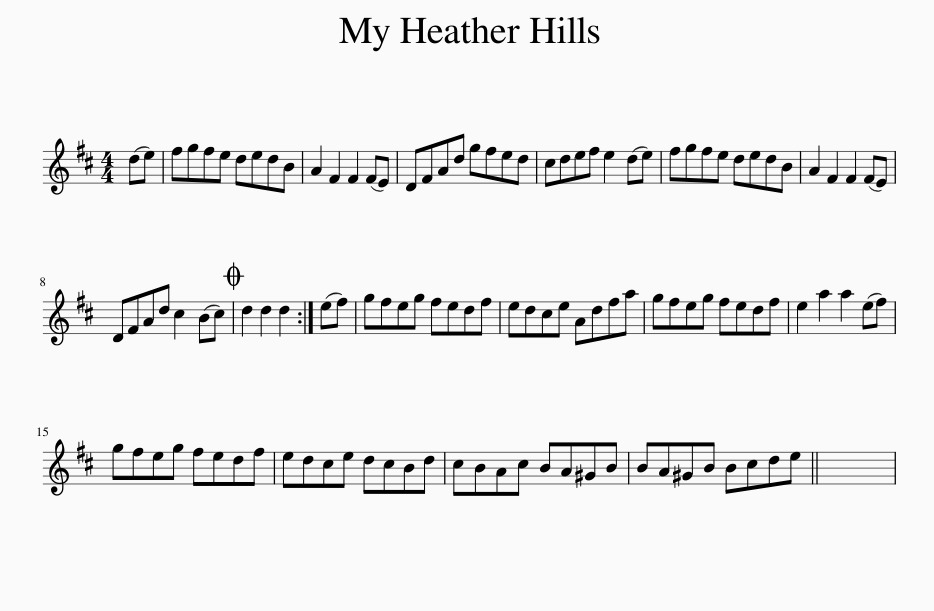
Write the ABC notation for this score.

X:1
L:1/8
M:4/4
I:linebreak $
K:D
V:1 treble
V:1
 (de) | fgfe dedB | A2 F2 F2 (FE) | DFAd gfed | cdef e2 (de) | %5
 fgfe dedB | A2 F2 F2 (FE) |$ DFAd c2 (Bc) |O d2 d2 d2 :| (ef) | %10
 gfeg fedf | edce Adfa | gfeg fedf | e2 a2 a2 (ef) |$ gfeg fedf | %15
 edce dcBd | cBAc BA^GB | BA^GB Bcde || x8 | %19
